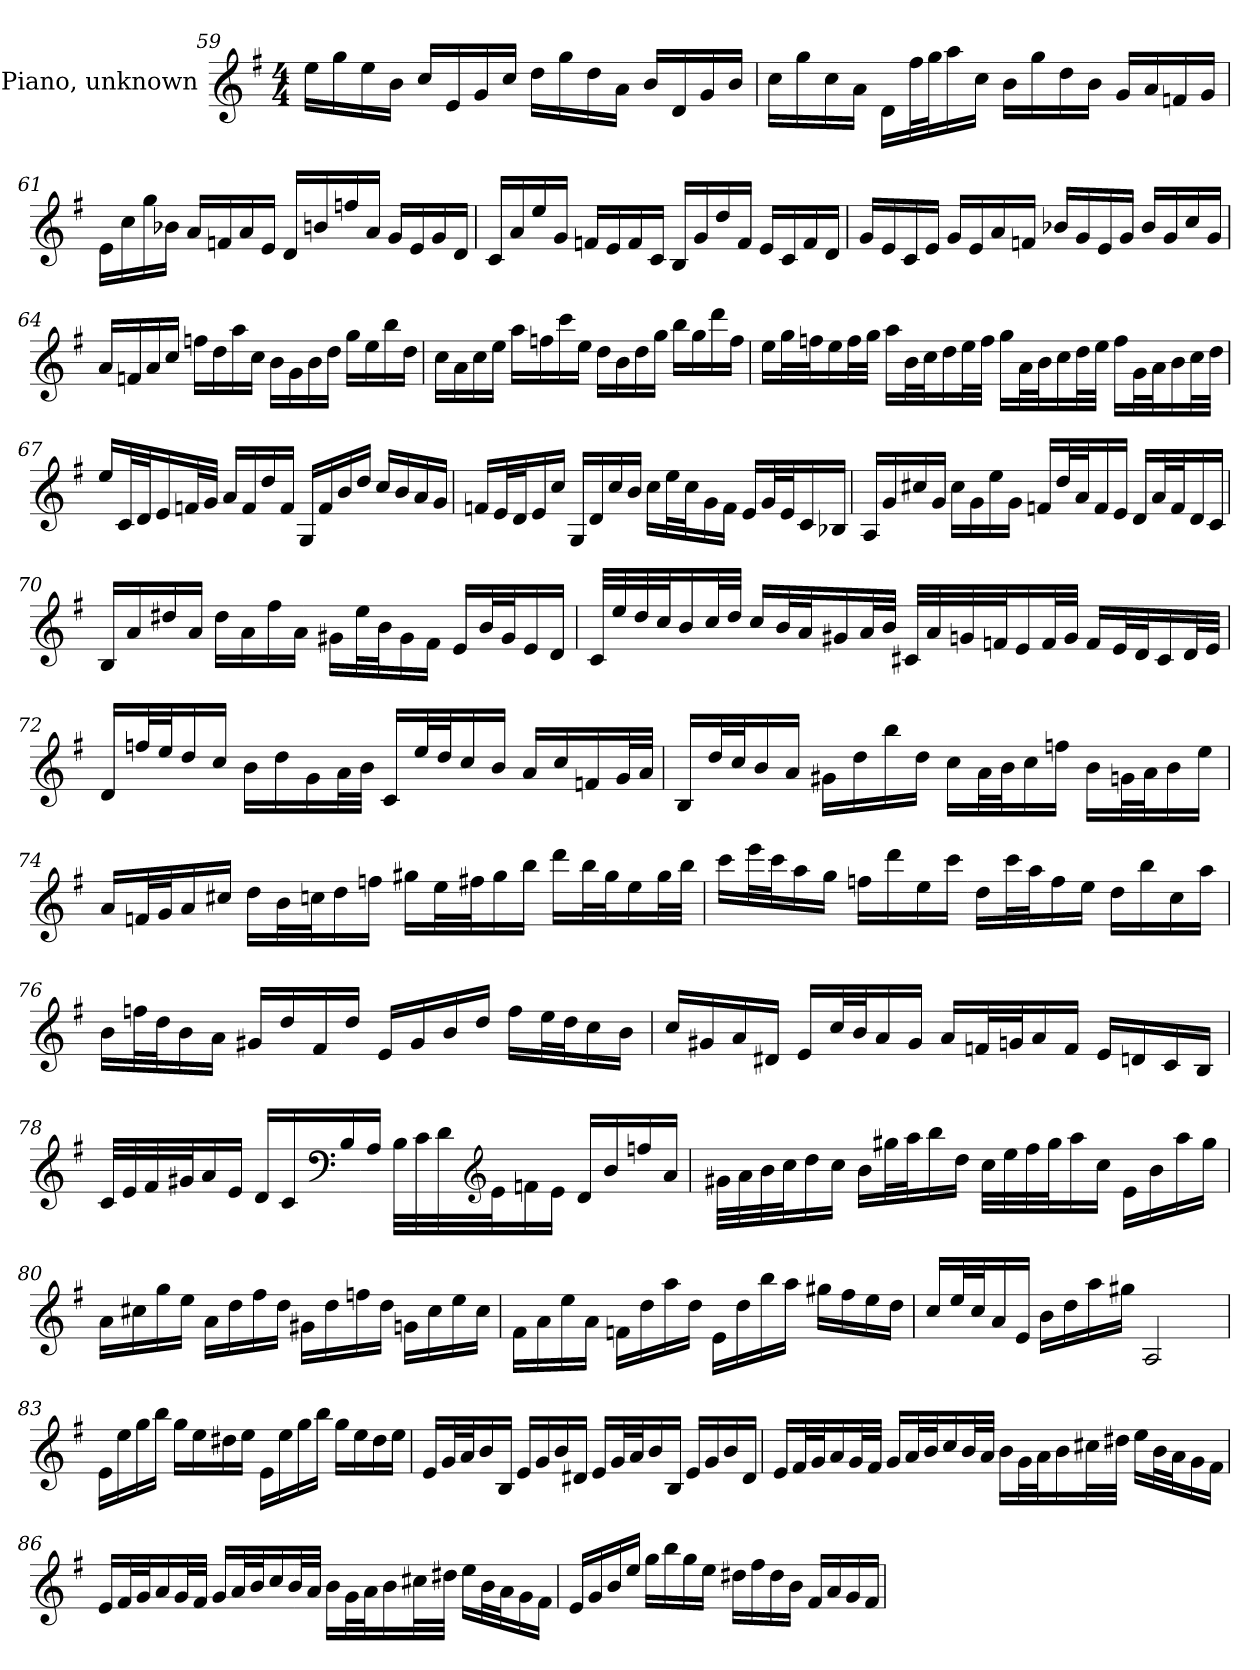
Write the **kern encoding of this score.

**kern
*part1
*staff1
*I"Piano, unknown
*I'Pno.
!!LO:LB:g=z
*clefG2
*k[f#]
*M4/4
=59
16ee\LL
16gg\
16ee\
16b\JJ
16cc/LL
16e/
16g/
16cc/JJ
16dd\LL
16gg\
16dd\
16a\JJ
16b/LL
16d/
16g/
16b/JJ
=60
16cc\LL
16gg\
16cc\
16a\JJ
16d\LL
32ff#\L
32gg\J
16aa\
16cc\JJ
16b\LL
16gg\
16dd\
16b\JJ
16g/LL
16a/
16fn/
16g/JJ
!!LO:LB:g=z
=61
16e\LL
16cc\
16gg\
16b-X\JJ
16a/LL
16fn/
16a/
16e/JJ
16d/LL
16bn/
16ffn/
16a/JJ
16g/LL
16e/
16g/
16d/JJ
=62
16c/LL
16a/
16ee/
16g/JJ
16fn/LL
16e/
16f/
16c/JJ
16B/LL
16g/
16dd/
16f/JJ
16e/LL
16c/
16f/
16d/JJ
!!LO:LB:g=z
=63
16g/LL
16e/
16c/
16e/JJ
16g/LL
16e/
16a/
16fn/JJ
16b-X/LL
16g/
16e/
16g/JJ
16b-/LL
16g/
16cc/
16g/JJ
=64
16a/LL
16fn/
16a/
16cc/JJ
16ffn\LL
16dd\
16aa\
16cc\JJ
16b\LL
16g\
16b\
16dd\JJ
16gg\LL
16ee\
16bb\
16dd\JJ
!!LO:LB:g=z
=65
16cc\LL
16a\
16cc\
16ee\JJ
16aa\LL
16ffn\
16ccc\
16ee\JJ
16dd\LL
16b\
16dd\
16gg\JJ
16bb\LL
16gg\
16ddd\
16ff\JJ
=66
16ee\LL
32gg\L
32ffn\J
16ee\
32ff\L
32gg\JJJ
16aa\LL
32b\L
32cc\J
16dd\
32ee\L
32ff\JJJ
16gg\LL
32a\L
32b\J
16cc\
32dd\L
32ee\JJJ
16ff\LL
32g\L
32a\J
16b\
32cc\L
32dd\JJJ
!!LO:LB:g=z
=67
16ee/LL
32c/L
32d/J
16e/
32fn/L
32g/JJJ
16a/LL
16f/
16dd/
16f/JJ
16G/LL
16f/
16b/
16dd/JJ
16cc/LL
16b/
16a/
16g/JJ
=68
16fn/LL
32e/L
32d/J
16e/
16cc/JJ
16G/LL
16d/
16cc/
16b/JJ
16cc\LL
32ee\L
32cc\J
16g\
16f\JJ
16e/LL
32g/L
32e/J
16c/
16B-X/JJ
!!LO:PB:g=z
=69
16A/LL
16g/
16cc#X/
16g/JJ
16cc#\LL
16g\
16ee\
16g\JJ
16fn/LL
32dd/L
32a/J
16f/
16e/JJ
16d/LL
32a/L
32f/J
16d/
16c/JJ
=70
16B/LL
16a/
16dd#X/
16a/JJ
16dd#\LL
16a\
16ff#\
16a\JJ
16g#X\LL
32ee\L
32b\J
16g#\
16f#\JJ
16e/LL
32b/L
32g#/J
16e/
16d/JJ
!!LO:LB:g=z
=71
32c/LLL
32ee/
32dd/
32cc/J
16b/
32cc/L
32dd/JJJ
16cc/LL
32b/L
32a/J
16g#X/
32a/L
32b/JJJ
32c#X/LLL
32a/
32gn/
32fn/J
16e/
32f/L
32g/JJJ
16f/LL
32e/L
32d/J
16c#/
32d/L
32e/JJJ
!!LO:LB:g=z
=72
16d/LL
32ffn/L
32ee/J
16dd/
16cc/JJ
16b\LL
16dd\
16g\
32a\L
32b\JJJ
16c/LL
32ee/L
32dd/J
16cc/
16b/JJ
16a/LL
16cc/
16fn/
32g/L
32a/JJJ
=73
16B/LL
32dd/L
32cc/J
16b/
16a/JJ
16g#X\LL
16dd\
16bb\
16dd\JJ
16cc\LL
32a\L
32b\J
16cc\
16ffn\JJ
16b\LL
32gn\L
32a\J
16b\
16ee\JJ
!!LO:LB:g=z
=74
16a/LL
32fn/L
32g/J
16a/
16cc#X/JJ
16dd\LL
32b\L
32ccn\J
16dd\
16ffn\JJ
16gg#X\LL
32ee\L
32ff#X\J
16gg#\
16bb\JJ
16ddd\LL
32bb\L
32gg#\J
16ee\
32gg#\L
32bb\JJJ
=75
16ccc\LL
32eee\L
32ccc\J
16aa\
16gg\JJ
16ffn\LL
16ddd\
16ee\
16ccc\JJ
16dd\LL
32ccc\L
32aa\J
16ff\
16ee\JJ
16dd\LL
16bb\
16cc\
16aa\JJ
!!LO:LB:g=z
=76
16b\LL
32ffn\L
32dd\J
16b\
16a\JJ
16g#X/LL
16dd/
16f#/
16dd/JJ
16e/LL
16g#/
16b/
16dd/JJ
16ff\LL
32ee\L
32dd\J
16cc\
16b\JJ
=77
16cc/LL
16g#X/
16a/
16d#X/JJ
16e/LL
32cc/L
32b/J
16a/
16g#/JJ
16a/LL
32fn/L
32gn/J
16a/
16f/JJ
16e/LL
16dn/
16c/
16B/JJ
!!LO:LB:g=z
=78
32c/LLL
32e/
32f#/
32g#X/J
16a/
16e/JJ
16d/LL
16c/
*clefF4
16B/
16A/JJ
32B\LLL
32c\
32d\
*clefG2
32e\J
16fn\
16e\JJ
16d/LL
16b/
16ffn/
16a/JJ
=79
32g#X\LLL
32a\
32b\
32cc\J
16dd\
16cc\JJ
16b\LL
32gg#X\L
32aa\J
16bb\
16dd\JJ
32cc\LLL
32ee\
32ff#\
32gg#\J
16aa\
16cc\JJ
16e\LL
16b\
16aa\
16gg#\JJ
!!LO:LB:g=z
=80
16a\LL
16cc#X\
16gg\
16ee\JJ
16a\LL
16dd\
16ff#\
16dd\JJ
16g#X\LL
16dd\
16ffn\
16dd\JJ
16gn\LL
16cc#\
16ee\
16cc#\JJ
=81
16f#\LL
16a\
16ee\
16a\JJ
16fn\LL
16dd\
16aa\
16dd\JJ
16e\LL
16dd\
16bb\
16aa\JJ
16gg#X\LL
16ff#\
16ee\
16dd\JJ
=82
16cc/LL
32ee/L
32cc/J
16a/
16e/JJ
16b\LL
16dd\
16aa\
16gg#X\JJ
2A/
!!LO:LB:g=z
=83
16e\LL
16ee\
16gg\
16bb\JJ
16gg\LL
16ee\
16dd#X\
16ee\JJ
16e\LL
16ee\
16gg\
16bb\JJ
16gg\LL
16ee\
16dd#\
16ee\JJ
=84
16e/LL
32g/L
32a/J
16b/
16B/JJ
16e/LL
16g/
16b/
16d#X/JJ
16e/LL
32g/L
32a/J
16b/
16B/JJ
16e/LL
16g/
16b/
16d#/JJ
!!LO:LB:g=z
=85
16e/LL
32f#/L
32g/J
16a/
32g/L
32f#/JJJ
16g/LL
32a/L
32b/J
16cc/
32b/L
32a/JJJ
16b\LL
32g\L
32a\J
16b\
32cc#X\L
32dd#X\JJJ
16ee\LL
32b\L
32a\J
16g\
16f#\JJ
=86
16e/LL
32f#/L
32g/J
16a/
32g/L
32f#/JJJ
16g/LL
32a/L
32b/J
16cc/
32b/L
32a/JJJ
16b\LL
32g\L
32a\J
16b\
32cc#X\L
32dd#X\JJJ
16ee\LL
32b\L
32a\J
16g\
16f#\JJ
!!LO:LB:g=z
=87
16e/LL
16g/
16b/
16ee/JJ
16gg\LL
16bb\
16gg\
16ee\JJ
16dd#X\LL
16ff#\
16dd#\
16b\JJ
16f#/LL
16a/
16g/
16f#/JJ
=
*-
